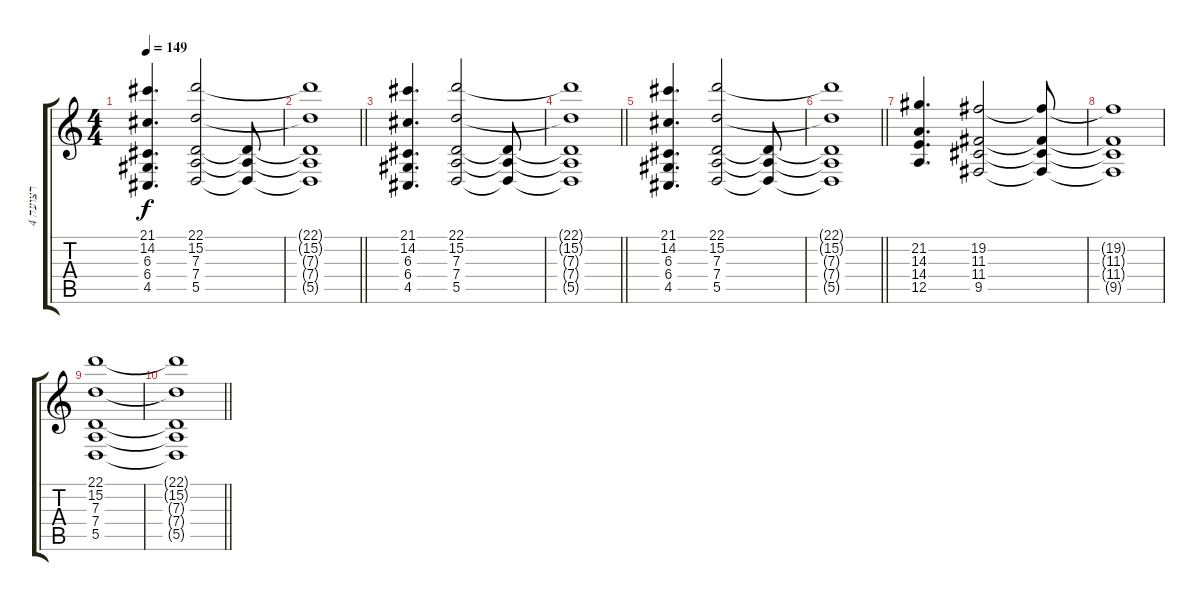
\track ("רצועה 4" "רצועה 4") {instrument synthstrings1}
\staff {score tabs}
\tuning (E4 B3 G3 D3 A2 E2) {hide}
\ts (4 4)
\tempo 149
\clef g2
\ks c
(21.1 14.2 6.3 6.4 4.5).4{d dy f} (22.1 15.2 7.3 7.4 5.5).2 (7.3{t} 7.4{t} 5.5{t}).8 |
\barLineRight lightlight
(22.1{t} 15.2{t} 7.3{t} 7.4{t} 5.5{t}).1 |
(21.1 14.2 6.3 6.4 4.5).4{d} (22.1 15.2 7.3 7.4 5.5).2 (7.3{t} 7.4{t} 5.5{t}).8 |
\barLineRight lightlight
(22.1{t} 15.2{t} 7.3{t} 7.4{t} 5.5{t}).1 |
(21.1 14.2 6.3 6.4 4.5).4{d} (22.1 15.2 7.3 7.4 5.5).2 (7.3{t} 7.4{t} 5.5{t}).8 |
\barLineRight lightlight
(22.1{t} 15.2{t} 7.3{t} 7.4{t} 5.5{t}).1 |
(21.2 14.3 14.4 12.5).4{d} (19.2 11.3 11.4 9.5).2 (19.2{t} 11.3{t} 11.4{t} 9.5{t}).8 |
(19.2{t} 11.3{t} 11.4{t} 9.5{t}).1 |
(22.1 15.2 7.3 7.4 5.5).1 |
\barLineRight lightlight
(22.1{t} 15.2{t} 7.3{t} 7.4{t} 5.5{t}).1
